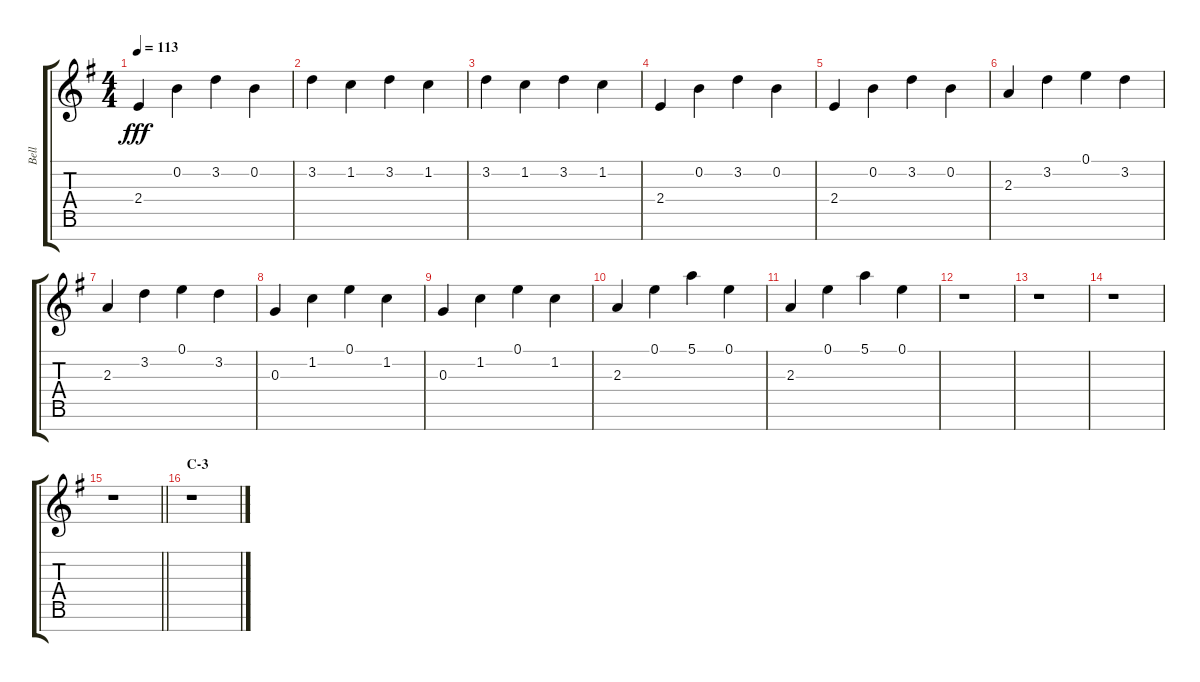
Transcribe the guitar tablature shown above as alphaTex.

\track ("Bell" "Bell") {instrument tubularbells}
\staff {score tabs}
\tuning (E5 B4 G4 D4 A3 E3 B2) {hide}
\ts (4 4)
\tempo 113
\clef g2
\ks g
2.4.4{dy fff} 0.2.4 3.2.4 0.2.4 |
3.2.4 1.2.4 3.2.4 1.2.4 |
3.2.4 1.2.4 3.2.4 1.2.4 |
2.4.4 0.2.4 3.2.4 0.2.4 |
2.4.4 0.2.4 3.2.4 0.2.4 |
2.3.4 3.2.4 0.1.4 3.2.4 |
2.3.4 3.2.4 0.1.4 3.2.4 |
0.3.4 1.2.4 0.1.4 1.2.4 |
0.3.4 1.2.4 0.1.4 1.2.4 |
2.3.4 0.1.4 5.1.4 0.1.4 |
2.3.4 0.1.4 5.1.4 0.1.4 |
r.1 |
r.1 |
r.1 |
\barLineRight lightlight
r.1 |
\section ("" "C-3")
r.1
